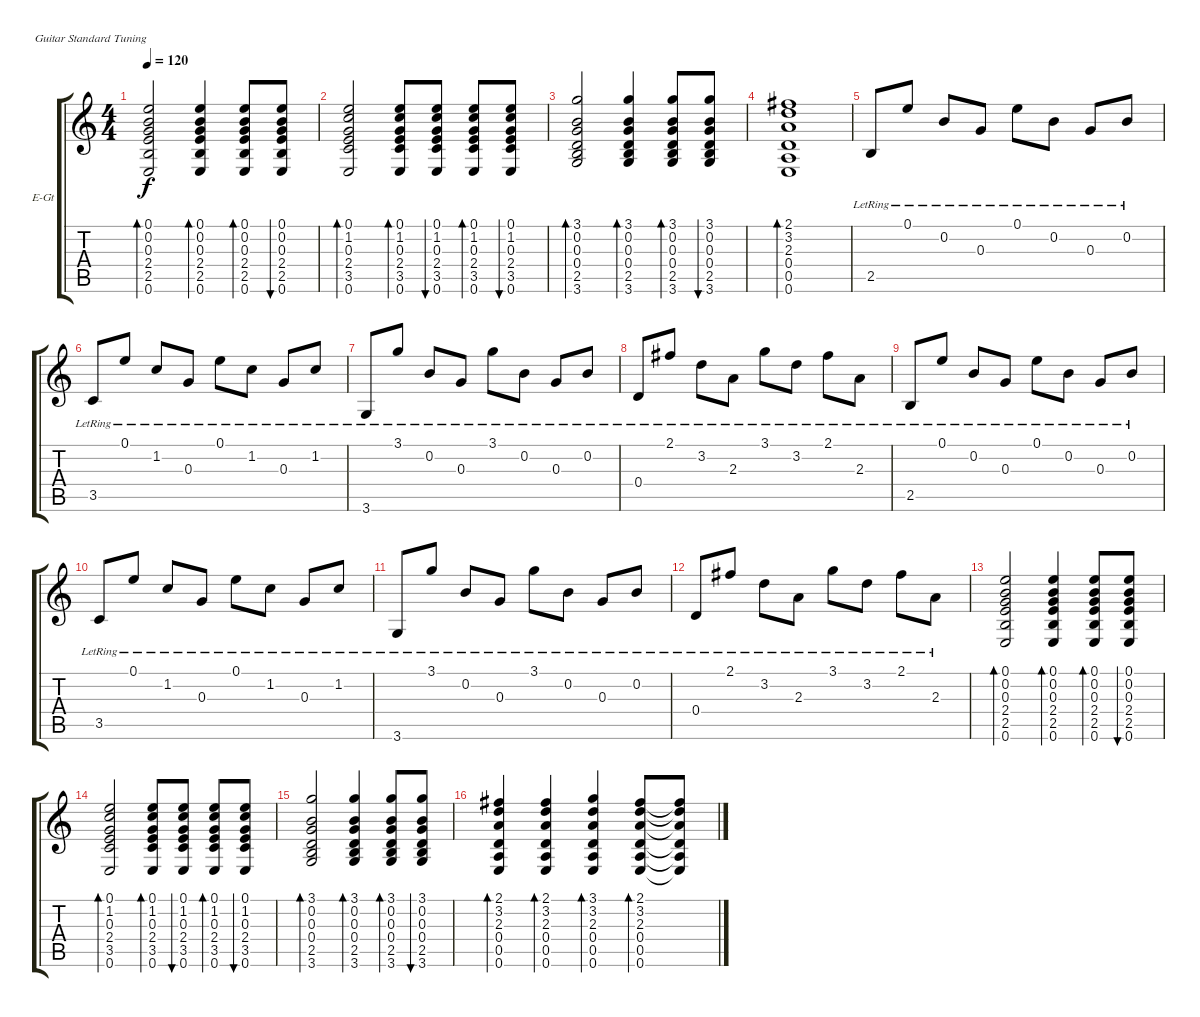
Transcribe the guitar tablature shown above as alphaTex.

\defaultSystemsLayout 4
\bracketExtendMode groupsimilarinstruments
\firstSystemTrackNameOrientation horizontal
\otherSystemsTrackNameOrientation horizontal
\track ("Electric Guitar" "E-Gt") {instrument electricguitarclean}
\staff {score tabs}
\tuning (E4 B3 G3 D3 A2 E2)
\ts (4 4)
\tempo 120
\clef g2
\ks c
(0.1 0.2 0.3 2.4 2.5 0.6).2{bd 30 dy f} (0.1 0.2 0.3 2.4 2.5 0.6).4{bd 30} (0.1 0.2 0.3 2.4 2.5 0.6).8{bd 30} (0.1 0.2 0.3 2.4 2.5 0.6).8{bu 30} |
(0.1 1.2 0.3 2.4 3.5 0.6).2{bd 30} (0.1 1.2 0.3 2.4 3.5 0.6).8{bd 30} (0.1 1.2 0.3 2.4 3.5 0.6).8{bu 30} (0.1 1.2 0.3 2.4 3.5 0.6).8{bd 30} (0.1 1.2 0.3 2.4 3.5 0.6).8{bu 30} |
(3.1 0.2 0.3 0.4 2.5 3.6).2{bd 30} (3.1 0.2 0.3 0.4 2.5 3.6).4{bd 30} (3.1 0.2 0.3 0.4 2.5 3.6).8{bd 30} (3.1 0.2 0.3 0.4 2.5 3.6).8{bu 30} |
(2.1 3.2 2.3 0.4 0.5 0.6).1{bd 30} |
2.5{lr}.8 0.1{lr}.8 0.2{lr}.8 0.3{lr}.8 0.1{lr}.8 0.2{lr}.8 0.3{lr}.8 0.2{lr}.8 |
3.5{lr}.8 0.1{lr}.8 1.2{lr}.8 0.3{lr}.8 0.1{lr}.8 1.2{lr}.8 0.3{lr}.8 1.2{lr}.8 |
3.6{lr}.8 3.1{lr}.8 0.2{lr}.8 0.3{lr}.8 3.1{lr}.8 0.2{lr}.8 0.3{lr}.8 0.2{lr}.8 |
0.4{lr}.8 2.1{lr}.8 3.2{lr}.8 2.3{lr}.8 3.1{lr}.8 3.2{lr}.8 2.1{lr}.8 2.3{lr}.8 |
2.5{lr}.8 0.1{lr}.8 0.2{lr}.8 0.3{lr}.8 0.1{lr}.8 0.2{lr}.8 0.3{lr}.8 0.2{lr}.8 |
3.5{lr}.8 0.1{lr}.8 1.2{lr}.8 0.3{lr}.8 0.1{lr}.8 1.2{lr}.8 0.3{lr}.8 1.2{lr}.8 |
3.6{lr}.8 3.1{lr}.8 0.2{lr}.8 0.3{lr}.8 3.1{lr}.8 0.2{lr}.8 0.3{lr}.8 0.2{lr}.8 |
0.4{lr}.8 2.1{lr}.8 3.2{lr}.8 2.3{lr}.8 3.1{lr}.8 3.2{lr}.8 2.1{lr}.8 2.3{lr}.8 |
(0.1 0.2 0.3 2.4 2.5 0.6).2{bd 30} (0.1 0.2 0.3 2.4 2.5 0.6).4{bd 30} (0.1 0.2 0.3 2.4 2.5 0.6).8{bd 30} (0.1 0.2 0.3 2.4 2.5 0.6).8{bu 30} |
(0.1 1.2 0.3 2.4 3.5 0.6).2{bd 30} (0.1 1.2 0.3 2.4 3.5 0.6).8{bd 30} (0.1 1.2 0.3 2.4 3.5 0.6).8{bu 30} (0.1 1.2 0.3 2.4 3.5 0.6).8{bd 30} (0.1 1.2 0.3 2.4 3.5 0.6).8{bu 30} |
(3.1 0.2 0.3 0.4 2.5 3.6).2{bd 30} (3.1 0.2 0.3 0.4 2.5 3.6).4{bd 30} (3.1 0.2 0.3 0.4 2.5 3.6).8{bd 30} (3.1 0.2 0.3 0.4 2.5 3.6).8{bu 30} |
(2.1 3.2 2.3 0.4 0.5 0.6).4{bd 30} (2.1 3.2 2.3 0.4 0.5 0.6).4{bd 30} (3.1 3.2 2.3 0.4 0.5 0.6).4{bd 30} (2.1 3.2 2.3 0.4 0.5 0.6).8{bd 30} (2.1{t} 3.2{t} 2.3{t} 0.4{t} 0.5{t} 0.6{t}).8
